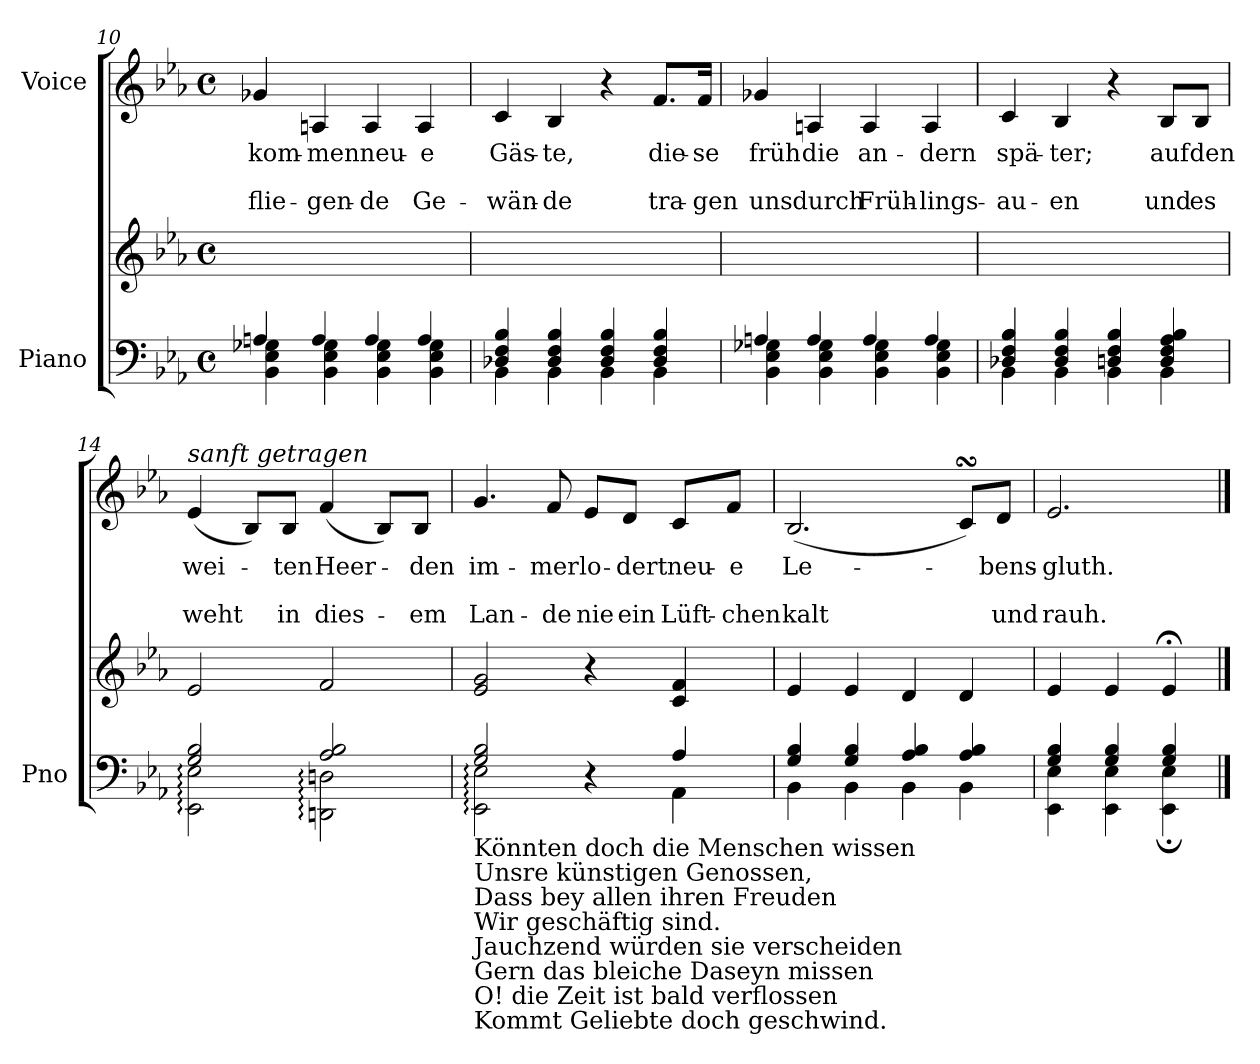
**kern	**kern	**kern	**text	**text	**text
*part2	*part2	*part1	*part1	*part1	*part1
*staff3	*staff2	*staff1	*staff1	*staff1	*staff1
*I"Piano	*	*I"Voice	*	*	*
*I'Pno	*	*	*	*	*
*clefF4	*clefG2	*clefG2	*	*	*
*k[b-e-a-]	*k[b-e-a-]	*k[b-e-a-]	*	*	*
*M4/4	*M4/4	*M4/4	*	*	*
*met(c)	*met(c)	*met(c)	*	*	*
=10	=10	=10	=10	=10	=10
*^	*	*	*	*	*
4An/	4BB-\ 4E-\ 4G-X\	1ryy	4g-X/	kom-	.	flie-
4A/	4BB-\ 4E-\ 4G-\	.	4An/	-men	.	-gen-
4A/	4BB-\ 4E-\ 4G-\	.	4A/	neu-	.	-de
4A/	4BB-\ 4E-\ 4G-\	.	4A/	-e	.	Ge-
=11	=11	=11	=11	=11	=11	=11
4D-X/ 4F/ 4B-/	4BB-\	1ryy	4c/	Gäs-	.	-wän-
4D-/ 4F/ 4B-/	4BB-\	.	4B-/	-te,	.	-de
4D-/ 4F/ 4B-/	4BB-\	.	4r	.	.	.
4D-/ 4F/ 4B-/	4BB-\	.	8.f/L	die-	.	tra-
.	.	.	16f/Jk	-se	.	-gen
=12	=12	=12	=12	=12	=12	=12
4An/	4BB-\ 4E-\ 4G-X\	1ryy	4g-X/	früh	.	uns
4A/	4BB-\ 4E-\ 4G-\	.	4An/	die	.	durch
4A/	4BB-\ 4E-\ 4G-\	.	4A/	an-	.	Früh-
4A/	4BB-\ 4E-\ 4G-\	.	4A/	-dern	.	-lings-
=13	=13	=13	=13	=13	=13	=13
4D-X/ 4F/ 4B-/	4BB-\	1ryy	4c/	spä-	.	-au-
4D-/ 4F/ 4B-/	4BB-\	.	4B-/	-ter;	.	-en
4Dn/ 4F/ 4B-/	4BB-\	.	4r	.	.	.
4D/ 4F/ 4A-/ 4B-/	4BB-\	.	8B-/L	auf	.	und
.	.	.	8B-/J	den	.	es
=14	=14	=14	=14	=14	=14	=14
!	!	!	!LO:TX:i:t=sanft getragen	!	!	!
2G/ 2B-/	2EE-\:: 2E-\::	2e-/	(4e-/	wei-	.	weht
.	.	.	8B-/L)	.	.	.
.	.	.	8B-/J	-ten	.	in
2A-/ 2B-/	2DDn\:: 2Dn\::	2f/	(4f/	Heer-	.	dies-
.	.	.	8B-/L)	.	.	.
.	.	.	8B-/J	-den	.	-em
=15	=15	=15	=15	=15	=15	=15
!LO:TX:b:t=Könnten doch die Menschen wissen	!	!	!	!	!	!
!LO:TX:b:t=Unsre künstigen Genossen,	!	!	!	!	!	!
!LO:TX:b:t=Dass bey allen ihren Freuden	!	!	!	!	!	!
!LO:TX:b:t=Wir geschäftig sind.	!	!	!	!	!	!
!LO:TX:b:t=Jauchzend würden sie verscheiden	!	!	!	!	!	!
!LO:TX:b:t=Gern das bleiche Daseyn missen	!	!	!	!	!	!
!LO:TX:b:t=O! die Zeit ist bald verflossen	!	!	!	!	!	!
!LO:TX:b:t=Kommt Geliebte doch geschwind.	!	!	!	!	!	!
2G/ 2B-/	2EE-\:: 2E-\::	2e-/ 2g/	4.g/	im-	.	Lan-
.	.	.	8f/	-mer	.	-de
4ryy	4r	4r	8e-/L	lo-	.	nie
.	.	.	8d/J	-dert	.	ein
4A-/	4AA-\	4c/ 4f/	8c/L	neu-	.	Lüft-
.	.	.	8f/J	-e	.	-chen
=16	=16	=16	=16	=16	=16	=16
4G/ 4B-/	4BB-\	4e-/	(2.B-/	Le-	.	kalt
4G/ 4B-/	4BB-\	4e-/	.	.	.	.
4A-/ 4B-/	4BB-\	4d/	.	.	.	.
4A-/ 4B-/	4BB-\	4d/	8csSSS/L)	.	.	.
.	.	.	8d/J	-bens-	.	und
=17	=17	=17	=17	=17	=17	=17
4G/ 4B-/	4EE-\ 4E-\	4e-/	2.e-/	-gluth.	.	rauh.
4G/ 4B-/	4EE-\ 4E-\	4e-/	.	.	.	.
4G/ 4B-/	4EE-\; 4E-\;	4e-;</	.	.	.	.
*v	*v	*	*	*	*	*
==	==	==	==	==	==
*-	*-	*-	*-	*-	*-
